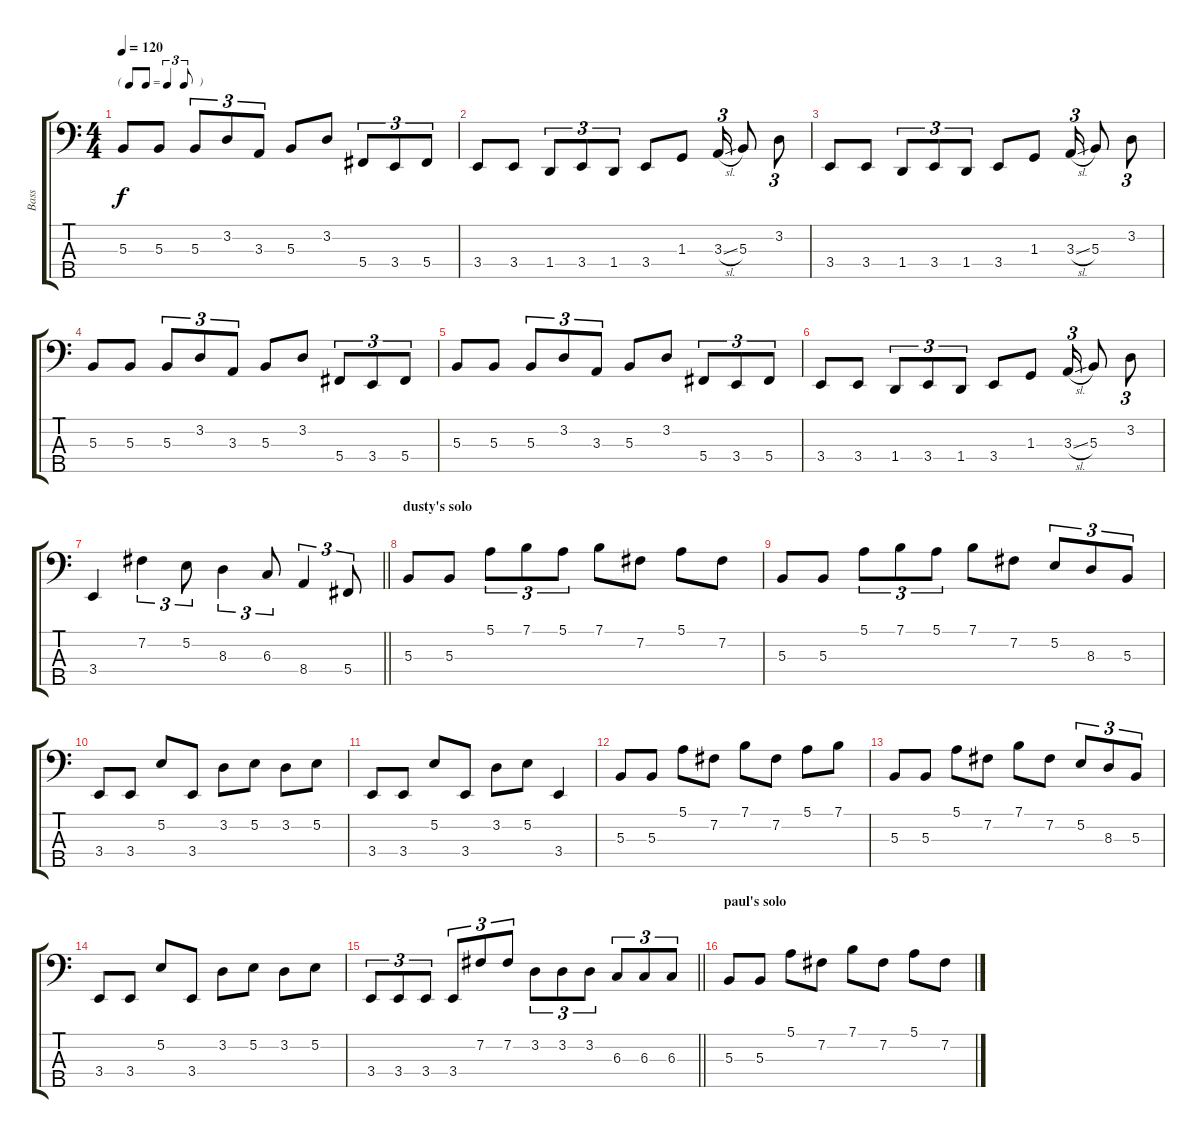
\track ("Bass" "Bass") {instrument electricbassfinger}
\staff {score tabs}
\tuning (E2 B1 Gb1 Db1 Ab0) {hide}
\ts (4 4)
\tf triplet8th
\tempo 120
\clef f4
\ks c
5.3.8{dy f} 5.3.8 5.3.8{tu (3 2)} 3.2.8{tu (3 2)} 3.3.8{tu (3 2)} 5.3.8 3.2.8 5.4.8{tu (3 2)} 3.4.8{tu (3 2)} 5.4.8{tu (3 2)} |
3.4.8 3.4.8 1.4.8{tu (3 2)} 3.4.8{tu (3 2)} 1.4.8{tu (3 2)} 3.4.8 1.3.8 3.3{sl}.16{tu (3 2)} 5.3.8 3.2.8{tu (3 2)} |
3.4.8 3.4.8 1.4.8{tu (3 2)} 3.4.8{tu (3 2)} 1.4.8{tu (3 2)} 3.4.8 1.3.8 3.3{sl}.16{tu (3 2)} 5.3.8 3.2.8{tu (3 2)} |
5.3.8 5.3.8 5.3.8{tu (3 2)} 3.2.8{tu (3 2)} 3.3.8{tu (3 2)} 5.3.8 3.2.8 5.4.8{tu (3 2)} 3.4.8{tu (3 2)} 5.4.8{tu (3 2)} |
5.3.8 5.3.8 5.3.8{tu (3 2)} 3.2.8{tu (3 2)} 3.3.8{tu (3 2)} 5.3.8 3.2.8 5.4.8{tu (3 2)} 3.4.8{tu (3 2)} 5.4.8{tu (3 2)} |
3.4.8 3.4.8 1.4.8{tu (3 2)} 3.4.8{tu (3 2)} 1.4.8{tu (3 2)} 3.4.8 1.3.8 3.3{sl}.16{tu (3 2)} 5.3.8 3.2.8{tu (3 2)} |
\barLineRight lightlight
3.4.4 7.2.4{tu (3 2)} 5.2.8{tu (3 2)} 8.3.4{tu (3 2)} 6.3.8{tu (3 2)} 8.4.4{tu (3 2)} 5.4.8{tu (3 2)} |
\section ("" "dusty's solo")
5.3.8 5.3.8 5.1.8{tu (3 2)} 7.1.8{tu (3 2)} 5.1.8{tu (3 2)} 7.1.8 7.2.8 5.1.8 7.2.8 |
5.3.8 5.3.8 5.1.8{tu (3 2)} 7.1.8{tu (3 2)} 5.1.8{tu (3 2)} 7.1.8 7.2.8 5.2.8{tu (3 2)} 8.3.8{tu (3 2)} 5.3.8{tu (3 2)} |
3.4.8 3.4.8 5.2.8 3.4.8 3.2.8 5.2.8 3.2.8 5.2.8 |
3.4.8 3.4.8 5.2.8 3.4.8 3.2.8 5.2.8 3.4.4 |
5.3.8 5.3.8 5.1.8 7.2.8 7.1.8 7.2.8 5.1.8 7.1.8 |
5.3.8 5.3.8 5.1.8 7.2.8 7.1.8 7.2.8 5.2.8{tu (3 2)} 8.3.8{tu (3 2)} 5.3.8{tu (3 2)} |
3.4.8 3.4.8 5.2.8 3.4.8 3.2.8 5.2.8 3.2.8 5.2.8 |
\barLineRight lightlight
3.4.8{tu (3 2)} 3.4.8{tu (3 2)} 3.4.8{tu (3 2)} 3.4.8{tu (3 2)} 7.2.8{tu (3 2)} 7.2.8{tu (3 2)} 3.2.8{tu (3 2)} 3.2.8{tu (3 2)} 3.2.8{tu (3 2)} 6.3.8{tu (3 2)} 6.3.8{tu (3 2)} 6.3.8{tu (3 2)} |
\section ("" "paul's solo")
5.3.8 5.3.8 5.1.8 7.2.8 7.1.8 7.2.8 5.1.8 7.2.8
